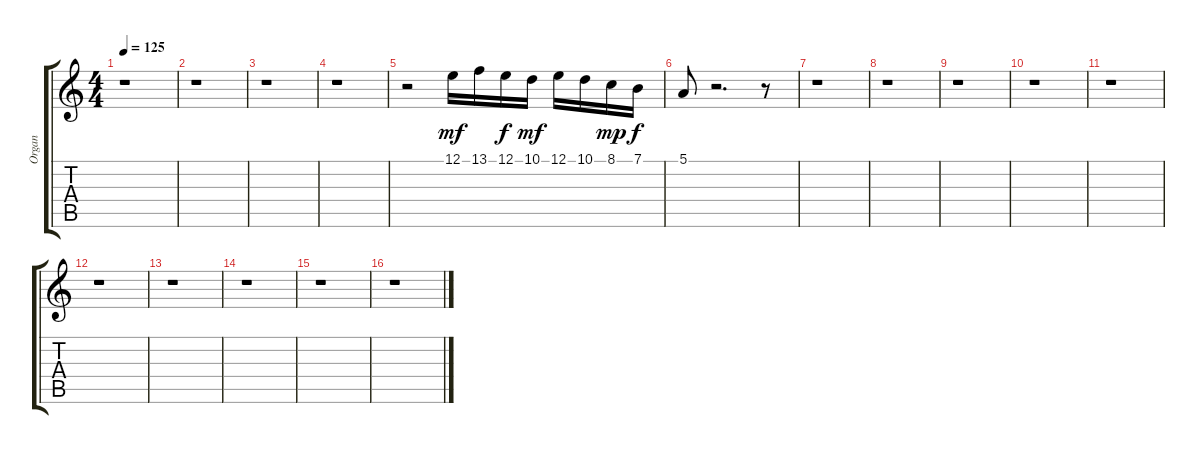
\track ("Organ" "Organ") {instrument reedorgan}
\staff {score tabs}
\tuning (E4 B3 G3 D3 A2 E2) {hide}
\ts (4 4)
\tempo 125
\clef g2
\ks c
r.1{dy mf} |
r.1 |
r.1 |
r.1 |
r.2 12.1.16 13.1.16 12.1.16{dy f} 10.1.16{dy mf} 12.1.16 10.1.16 8.1.16{dy mp} 7.1.16{dy f} |
5.1.8 r.2{d} r.8 |
r.1 |
r.1 |
r.1 |
r.1 |
r.1 |
r.1 |
r.1 |
r.1 |
r.1 |
r.1
